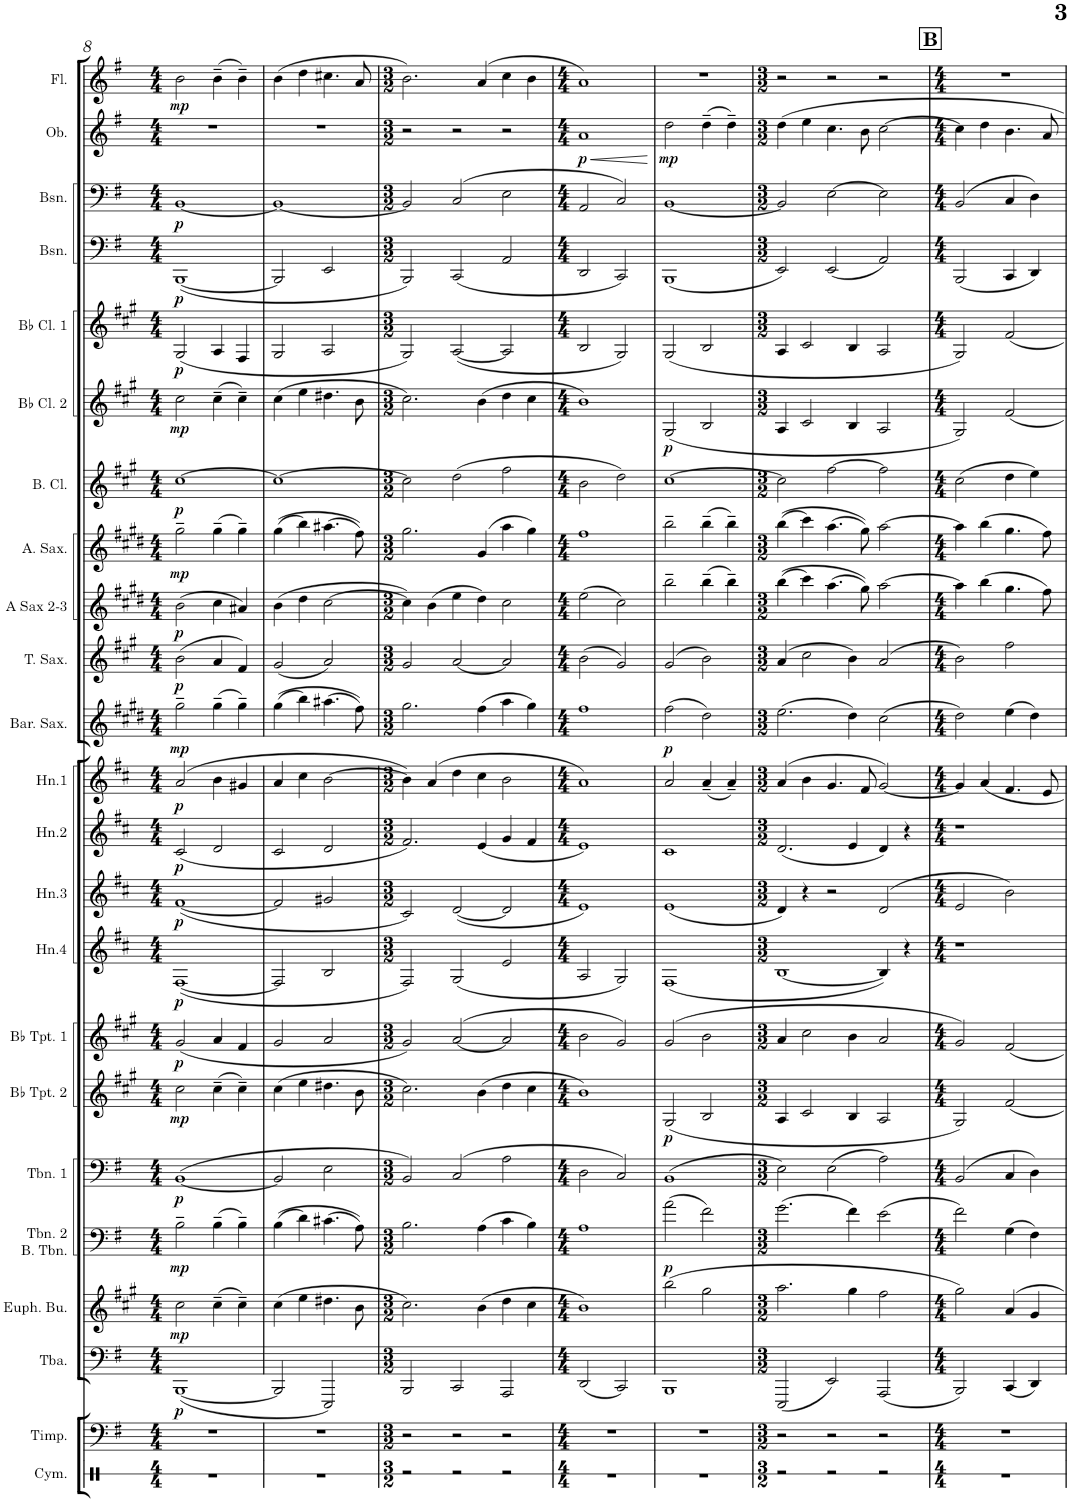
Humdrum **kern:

**kern	**kern	**kern	**dynam	**kern	**dynam	**kern	**dynam	**kern	**dynam	**kern	**dynam	**kern	**dynam	**kern	**dynam	**kern	**dynam	**kern	**dynam	**kern	**dynam	**kern	**dynam	**kern	**dynam	**kern	**dynam	**kern	**dynam	**kern	**dynam	**kern	**dynam	**kern	**dynam	**kern	**dynam	**kern	**dynam	**kern	**dynam	**kern	**dynam
*part23	*part22	*part21	*part21	*part20	*part20	*part19	*part19	*part18	*part18	*part17	*part17	*part16	*part16	*part15	*part15	*part14	*part14	*part13	*part13	*part12	*part12	*part11	*part11	*part10	*part10	*part9	*part9	*part8	*part8	*part7	*part7	*part6	*part6	*part5	*part5	*part4	*part4	*part3	*part3	*part2	*part2	*part1	*part1
*staff23	*staff22	*staff21	*staff21	*staff20	*staff20	*staff19	*staff19	*staff18	*staff18	*staff17	*staff17	*staff16	*staff16	*staff15	*staff15	*staff14	*staff14	*staff13	*staff13	*staff12	*staff12	*staff11	*staff11	*staff10	*staff10	*staff9	*staff9	*staff8	*staff8	*staff7	*staff7	*staff6	*staff6	*staff5	*staff5	*staff4	*staff4	*staff3	*staff3	*staff2	*staff2	*staff1	*staff1
*I"Cymbal	*I"Timpani	*I"Tuba	*	*I"Euphonium	*	*I"Trombone 2 Bass Trombone	*	*I"Trombone 1	*	*I"Bb Trumpet 2	*	*I"Bb Trumpet 1	*	*I"Horn 4	*	*I"Horn 3	*	*I"Horn 2	*	*I"Horn 1	*	*I"Baritone Saxophone	*	*I"Tenor Saxophone	*	*I"Alto Sax 2-3	*	*I"Alto Saxophone	*	*I"Bass Clarinet	*	*I"Bb Clarinet 2	*	*I"Bb Clarinet 1	*	*I"Bassoon	*	*I"Bassoon	*	*I"Oboe	*	*I"Flute	*
*I'Cym.	*I'Timp.	*I'Tba.	*	*	*	*I'Tbn. 2 B. Tbn.	*	*I'Tbn. 1	*	*I'Bb Tpt. 2	*	*I'Bb Tpt. 1	*	*I'Hn.4	*	*I'Hn.3	*	*I'Hn.2	*	*I'Hn.1	*	*I'Bar. Sax.	*	*I'T. Sax.	*	*I'A Sax 2-3	*	*I'A. Sax.	*	*I'B. Cl.	*	*I'Bb Cl. 2	*	*I'Bb Cl. 1	*	*I'Bsn.	*	*I'Bsn.	*	*I'Ob.	*	*I'Fl.	*
!!LO:PB:g=z
*clefX	*clefF4	*clefF4	*	*clefG2	*	*clefF4	*	*clefF4	*	*clefG2	*	*clefG2	*	*clefG2	*	*clefG2	*	*clefG2	*	*clefG2	*	*clefG2	*	*clefG2	*	*clefG2	*	*clefG2	*	*clefG2	*	*clefG2	*	*clefG2	*	*clefF4	*	*clefF4	*	*clefG2	*	*clefG2	*
*	*	*	*	*Trd8c14	*	*	*	*	*	*Trd1c2	*	*Trd1c2	*	*Trd4c7	*	*Trd4c7	*	*Trd4c7	*	*Trd4c7	*	*Trd12c21	*	*Trd8c14	*	*Trd5c9	*	*Trd5c9	*	*Trd8c14	*	*Trd1c2	*	*Trd1c2	*	*	*	*	*	*	*	*	*
*k[]	*k[f#]	*k[f#]	*	*k[f#c#g#]	*	*k[f#]	*	*k[f#]	*	*k[f#c#g#]	*	*k[f#c#g#]	*	*k[f#c#]	*	*k[f#c#]	*	*k[f#c#]	*	*k[f#c#]	*	*k[f#c#g#d#]	*	*k[f#c#g#]	*	*k[f#c#g#d#]	*	*k[f#c#g#d#]	*	*k[f#c#g#]	*	*k[f#c#g#]	*	*k[f#c#g#]	*	*k[f#]	*	*k[f#]	*	*k[f#]	*	*k[f#]	*
*M4/4	*M4/4	*M4/4	*	*M4/4	*	*M4/4	*	*M4/4	*	*M4/4	*	*M4/4	*	*M4/4	*	*M4/4	*	*M4/4	*	*M4/4	*	*M4/4	*	*M4/4	*	*M4/4	*	*M4/4	*	*M4/4	*	*M4/4	*	*M4/4	*	*M4/4	*	*M4/4	*	*M4/4	*	*M4/4	*
=8	=8	=8	=8	=8	=8	=8	=8	=8	=8	=8	=8	=8	=8	=8	=8	=8	=8	=8	=8	=8	=8	=8	=8	=8	=8	=8	=8	=8	=8	=8	=8	=8	=8	=8	=8	=8	=8	=8	=8	=8	=8	=8	=8
!	!	!	!LO:DY:b	!	!LO:DY:b	!	!LO:DY:b	!	!LO:DY:b	!	!LO:DY:b	!	!LO:DY:b	!	!LO:DY:b	!	!LO:DY:b	!	!LO:DY:b	!	!LO:DY:b	!	!LO:DY:b	!	!LO:DY:b	!	!LO:DY:b	!	!LO:DY:b	!	!LO:DY:b	!	!LO:DY:b	!	!LO:DY:b	!	!LO:DY:b	!	!LO:DY:b	!	!	!	!LO:DY:b
1r	1r	(<[1BBB	p	2cc#\	mp	2B~\	mp	([1BB	p	2cc#\	mp	(2g#/	p	([1F#	p	([1f#	p	(2c#/	p	(2a/	p	2gg#~\	mp	(2b\	p	(2b\	p	2gg#~\	mp	[1cc#	p	2cc#\	mp	(2G#/	p	([1BBB	p	[1BB	p	1r	.	2b\	mp
.	.	.	.	(4cc#~\	.	(4B~\	.	.	.	(4cc#~\	.	4a/	.	.	.	.	.	2d/	.	4b\	.	(4gg#~\	.	4a/	.	4cc#\	.	(4gg#~\	.	.	.	(4cc#~\	.	4A/	.	.	.	.	.	.	.	(4b~\	.
.	.	.	.	4cc#~\)	.	4B~\)	.	.	.	4cc#~\)	.	4f#/	.	.	.	.	.	.	.	4g#X/	.	4gg#~\)	.	4f#/)	.	4a#X/)	.	4gg#~\)	.	.	.	4cc#~\)	.	4F#/	.	.	.	.	.	.	.	4b~\)	.
=9	=9	=9	=9	=9	=9	=9	=9	=9	=9	=9	=9	=9	=9	=9	=9	=9	=9	=9	=9	=9	=9	=9	=9	=9	=9	=9	=9	=9	=9	=9	=9	=9	=9	=9	=9	=9	=9	=9	=9	=9	=9	=9	=9
1r	1r	2BBB/]	.	(4cc#\	.	((4B\	.	2BB/]	.	(4cc#\	.	2g#/	.	2F#/]	.	2f#/]	.	2c#/	.	4a/	.	((4gg#\	.	(2g#/	.	(4b\	.	((4gg#\	.	1cc#_	.	(4cc#\	.	2G#/	.	2BBB/]	.	1BB_	.	1r	.	(4b\	.
.	.	.	.	4ee\	.	4d\)	.	.	.	4ee\	.	.	.	.	.	.	.	.	.	4cc#\	.	4bb\)	.	.	.	4dd#\	.	4bb\)	.	.	.	4ee\	.	.	.	.	.	.	.	.	.	4dd\	.
.	.	2EEE/)	.	4.dd#X\	.	(4.c#X\	.	2E\	.	4.dd#X\	.	2a/	.	2B/	.	2g#X/	.	2d/	.	[2b\	.	(4.aa#X\	.	2a/)	.	[2cc#\	.	(4.aa#X\	.	.	.	4.dd#X\	.	2A/	.	2EE/	.	.	.	.	.	4.cc#X\	.
.	.	.	.	8b\	.	8A\))	.	.	.	8b\	.	.	.	.	.	.	.	.	.	.	.	8ff#\))	.	.	.	.	.	8ff#\))	.	.	.	8b\	.	.	.	.	.	.	.	.	.	8a/	.
=10	=10	=10	=10	=10	=10	=10	=10	=10	=10	=10	=10	=10	=10	=10	=10	=10	=10	=10	=10	=10	=10	=10	=10	=10	=10	=10	=10	=10	=10	=10	=10	=10	=10	=10	=10	=10	=10	=10	=10	=10	=10	=10	=10
*M3/2	*M3/2	*M3/2	*	*M3/2	*	*M3/2	*	*M3/2	*	*M3/2	*	*M3/2	*	*M3/2	*	*M3/2	*	*M3/2	*	*M3/2	*	*M3/2	*	*M3/2	*	*M3/2	*	*M3/2	*	*M3/2	*	*M3/2	*	*M3/2	*	*M3/2	*	*M3/2	*	*M3/2	*	*M3/2	*
2r	2r	2BBB/	.	2.cc#\)	.	2.B\	.	2BB/)	.	2.cc#\)	.	2g#/)	.	2F#/)	.	2c#/)	.	2.f#/)	.	4b\])	.	2.gg#\	.	2g#/	.	4cc#\])	.	2.gg#\	.	2cc#\]	.	2.cc#\)	.	2G#/)	.	2BBB/)	.	2BB/]	.	2r	.	2.b\)	.
.	.	.	.	.	.	.	.	.	.	.	.	.	.	.	.	.	.	.	.	(4a/	.	.	.	.	.	(4b\	.	.	.	.	.	.	.	.	.	.	.	.	.	.	.	.	.
2r	2r	2CC/	.	.	.	.	.	(2C/	.	.	.	([2a/	.	(2G/	.	([2d/	.	.	.	4dd\	.	.	.	[2a/	.	4ee\	.	.	.	(2dd\	.	.	.	([2A/	.	(2CC/	.	(2C/	.	2r	.	.	.
.	.	.	.	(4b\	.	(4A\	.	.	.	(4b\	.	.	.	.	.	.	.	(4e/	.	4cc#\	.	(4ff#\	.	.	.	4dd#\)	.	(4g#/	.	.	.	(4b\	.	.	.	.	.	.	.	.	.	(4a/	.
2r	2r	2AAA/	.	4dd\	.	4c\	.	2A\	.	4dd\	.	2a/]	.	2e/	.	2d/]	.	4g/	.	2b\	.	4aa\	.	2a/]	.	2cc#\	.	4aa\	.	2ff#\	.	4dd\	.	2A/]	.	2AA/	.	2E\	.	2r	.	4cc\	.
.	.	.	.	4cc#\	.	4B\)	.	.	.	4cc#\	.	.	.	.	.	.	.	4f#/	.	.	.	4gg#\)	.	.	.	.	.	4gg#\)	.	.	.	4cc#\	.	.	.	.	.	.	.	.	.	4b\	.
=11	=11	=11	=11	=11	=11	=11	=11	=11	=11	=11	=11	=11	=11	=11	=11	=11	=11	=11	=11	=11	=11	=11	=11	=11	=11	=11	=11	=11	=11	=11	=11	=11	=11	=11	=11	=11	=11	=11	=11	=11	=11	=11	=11
*M4/4	*M4/4	*M4/4	*	*M4/4	*	*M4/4	*	*M4/4	*	*M4/4	*	*M4/4	*	*M4/4	*	*M4/4	*	*M4/4	*	*M4/4	*	*M4/4	*	*M4/4	*	*M4/4	*	*M4/4	*	*M4/4	*	*M4/4	*	*M4/4	*	*M4/4	*	*M4/4	*	*M4/4	*	*M4/4	*
!	!	!	!	!	!	!	!	!	!	!	!	!	!	!	!	!	!	!	!	!	!	!	!	!	!	!	!	!	!	!	!	!	!	!	!	!	!	!	!	!	!LO:HP:b	!	!
!	!	!	!	!	!	!	!	!	!	!	!	!	!	!	!	!	!	!	!	!	!	!	!	!	!	!	!	!	!	!	!	!	!	!	!	!	!	!	!	!	!LO:DY:n=1:b	!	!
1r	1r	(2DD/	.	1b)	.	1A	.	2D\	.	1b)	.	2b\	.	2A/	.	1e)	.	1e)	.	1a)	.	1ff#	.	(2b\	.	(2ee\	.	1ff#	.	2b\	.	1b)	.	2B/	.	2DD/	.	2AA/	.	1a	< p	1a)	.
.	.	2CC/)	.	.	.	.	.	2C/)	.	.	.	2g#/)	.	2G/)	.	.	.	.	.	.	.	.	.	2g#/)	.	2cc#\)	.	.	.	2dd\)	.	.	.	2G#/)	.	2CC/)	.	2C/)	.	.	.	.	.
.	.	.	.	.	.	.	.	.	.	.	.	.	.	.	.	.	.	.	.	.	.	.	.	.	.	.	.	.	.	.	.	.	.	.	.	.	.	.	.	.	[	.	.
=12	=12	=12	=12	=12	=12	=12	=12	=12	=12	=12	=12	=12	=12	=12	=12	=12	=12	=12	=12	=12	=12	=12	=12	=12	=12	=12	=12	=12	=12	=12	=12	=12	=12	=12	=12	=12	=12	=12	=12	=12	=12	=12	=12
!	!	!	!	!	!	!	!LO:DY:b	!	!	!	!LO:DY:b	!	!	!	!	!	!	!	!	!	!	!	!LO:DY:b	!	!	!	!	!	!	!	!	!	!LO:DY:b	!	!	!	!	!	!	!	!LO:DY:b	!	!
1r	1r	1BBB	.	(2bb\	.	(2a\	p	(1BB	.	(2G#/	p	(2g#/	.	(1F#	.	(1e	.	1c#	.	2a/	.	(2ff#\	p	(2g#/	.	2bb~\	.	2bb~\	.	[1cc#	.	(2G#/	p	(2G#/	.	(1BBB	.	[1BB	.	2dd\	mp	1r	.
.	.	.	.	2gg#\	.	2f#\)	.	.	.	2B/	.	2b\	.	.	.	.	.	.	.	(4a~/	.	2dd#\)	.	2b\)	.	(4bb~\	.	(4bb~\	.	.	.	2B/	.	2B/	.	.	.	.	.	(4dd~\	.	.	.
.	.	.	.	.	.	.	.	.	.	.	.	.	.	.	.	.	.	.	.	4a~/)	.	.	.	.	.	4bb~\)	.	4bb~\)	.	.	.	.	.	.	.	.	.	.	.	4dd~\)	.	.	.
=13	=13	=13	=13	=13	=13	=13	=13	=13	=13	=13	=13	=13	=13	=13	=13	=13	=13	=13	=13	=13	=13	=13	=13	=13	=13	=13	=13	=13	=13	=13	=13	=13	=13	=13	=13	=13	=13	=13	=13	=13	=13	=13	=13
*M3/2	*M3/2	*M3/2	*	*M3/2	*	*M3/2	*	*M3/2	*	*M3/2	*	*M3/2	*	*M3/2	*	*M3/2	*	*M3/2	*	*M3/2	*	*M3/2	*	*M3/2	*	*M3/2	*	*M3/2	*	*M3/2	*	*M3/2	*	*M3/2	*	*M3/2	*	*M3/2	*	*M3/2	*	*M3/2	*
2r	2r	(2EEE/	.	2.aa\	.	(2.g\	.	2E\)	.	4A/	.	4a/	.	[1B	.	4d/)	.	(2.d/	.	(4a/	.	(2.ee\	.	(4a/	.	((4bb\	.	((4bb\	.	2cc#\]	.	4A/	.	4A/	.	2EE/)	.	2BB/]	.	4dd\	.	2r	.
.	.	.	.	.	.	.	.	.	.	2c#/	.	2cc#\	.	.	.	4r	.	.	.	4b\	.	.	.	2cc#\	.	4ccc#\)	.	4ccc#\)	.	.	.	2c#/	.	2c#/	.	.	.	.	.	4ee\	.	.	.
2r	2r	2EE/)	.	.	.	.	.	(2E\	.	.	.	.	.	.	.	2r	.	.	.	4.g/	.	.	.	.	.	(4.aa\	.	(4.aa\	.	[2ff#\	.	.	.	.	.	(2EE/	.	[2E\	.	4.cc\	.	2r	.
.	.	.	.	4gg#\	.	4f#\)	.	.	.	4B/	.	4b\	.	.	.	.	.	4e/	.	.	.	4dd#\)	.	4b\)	.	.	.	.	.	.	.	4B/	.	4B/	.	.	.	.	.	.	.	.	.
.	.	.	.	.	.	.	.	.	.	.	.	.	.	.	.	.	.	.	.	8f#/	.	.	.	.	.	8gg#\))	.	8gg#\))	.	.	.	.	.	.	.	.	.	.	.	8b\	.	.	.
2r	2r	(2AAA/	.	2ff#\	.	(2e\	.	2A\)	.	2A/	.	2a/	.	4B/])	.	(2d/	.	4d/)	.	[2g/)	.	(2cc#\	.	(2a/	.	[2aa\	.	[2aa\	.	2ff#\]	.	2A/	.	2A/	.	2AA/)	.	2E\]	.	[2cc\	.	2r	.
.	.	.	.	.	.	.	.	.	.	.	.	.	.	4r	.	.	.	4r	.	.	.	.	.	.	.	.	.	.	.	.	.	.	.	.	.	.	.	.	.	.	.	.	.
!!LO:REH:place=s1:a:B:cj:fs=14:t=B
=14	=14	=14	=14	=14	=14	=14	=14	=14	=14	=14	=14	=14	=14	=14	=14	=14	=14	=14	=14	=14	=14	=14	=14	=14	=14	=14	=14	=14	=14	=14	=14	=14	=14	=14	=14	=14	=14	=14	=14	=14	=14	=14	=14
*M4/4	*M4/4	*M4/4	*	*M4/4	*	*M4/4	*	*M4/4	*	*M4/4	*	*M4/4	*	*M4/4	*	*M4/4	*	*M4/4	*	*M4/4	*	*M4/4	*	*M4/4	*	*M4/4	*	*M4/4	*	*M4/4	*	*M4/4	*	*M4/4	*	*M4/4	*	*M4/4	*	*M4/4	*	*M4/4	*
1r	1r	2BBB/)	.	2gg#\)	.	2f#\)	.	(2BB/	.	2G#/)	.	2g#/)	.	1r	.	2e/	.	1r	.	4g/]	.	2dd#\)	.	2b\)	.	4aa\]	.	4aa\]	.	(2cc#\	.	2G#/)	.	2G#/)	.	(2BBB/	.	(2BB/	.	4cc\]	.	1r	.
.	.	.	.	.	.	.	.	.	.	.	.	.	.	.	.	.	.	.	.	4a/	.	.	.	.	.	(4bb\	.	(4bb\	.	.	.	.	.	.	.	.	.	.	.	4dd\	.	.	.
.	.	(4CC/	.	4a/	.	(4G\	.	4C/	.	2f#/	.	2f#/	.	.	.	2b\)	.	.	.	4.f#/	.	(4ee\	.	2ff#\	.	4.gg#\	.	4.gg#\	.	4dd\	.	2f#/	.	2f#/	.	4CC/	.	4C/	.	4.b\	.	.	.
.	.	4DD/)	.	4g#/	.	4F#\)	.	4D\)	.	.	.	.	.	.	.	.	.	.	.	.	.	4dd#\)	.	.	.	.	.	.	.	4ee\)	.	.	.	.	.	4DD/)	.	4D\)	.	.	.	.	.
.	.	.	.	.	.	.	.	.	.	.	.	.	.	.	.	.	.	.	.	8e/	.	.	.	.	.	8ff#\)	.	8ff#\)	.	.	.	.	.	.	.	.	.	.	.	8a/	.	.	.
=	=	=	=	=	=	=	=	=	=	=	=	=	=	=	=	=	=	=	=	=	=	=	=	=	=	=	=	=	=	=	=	=	=	=	=	=	=	=	=	=	=	=	=
*-	*-	*-	*-	*-	*-	*-	*-	*-	*-	*-	*-	*-	*-	*-	*-	*-	*-	*-	*-	*-	*-	*-	*-	*-	*-	*-	*-	*-	*-	*-	*-	*-	*-	*-	*-	*-	*-	*-	*-	*-	*-	*-	*-
